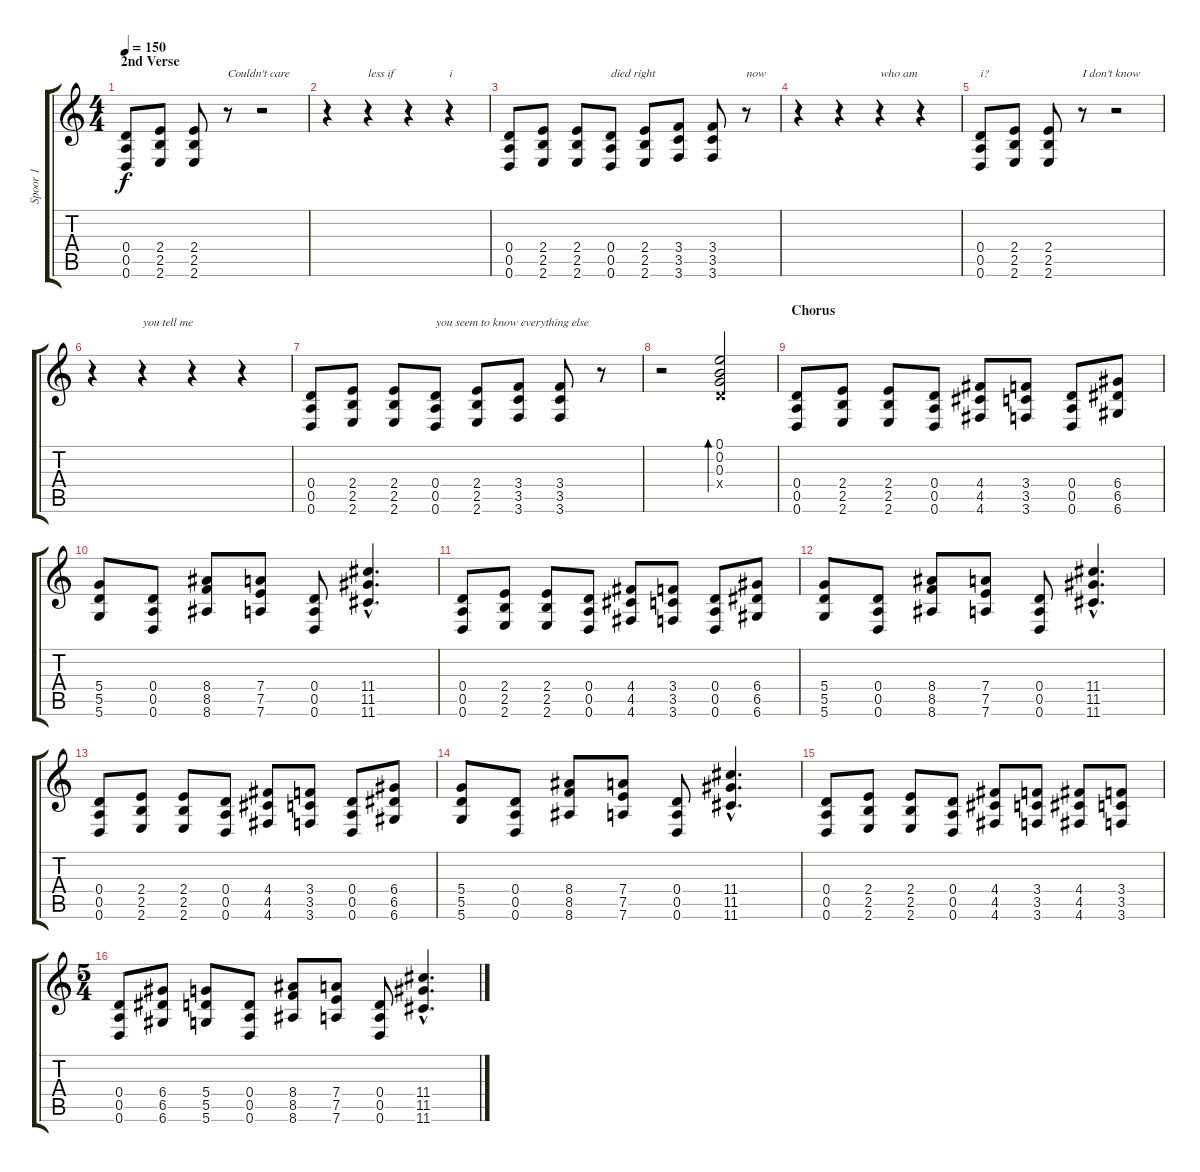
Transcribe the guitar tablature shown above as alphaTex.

\track ("Spoor 1" "Spoor 1") {instrument distortionguitar}
\staff {score tabs}
\tuning (E4 B3 G3 D3 A2 D2) {hide}
\ts (4 4)
\section ("" "2nd Verse")
\tempo 150
\clef g2
\ks c
(0.4 0.5 0.6).8{dy f} (2.4 2.5 2.6).8 (2.4 2.5 2.6).8 r.8{txt "Couldn't care"} r.2 |
r.4 r.4{txt "less if "} r.4 r.4{txt "i"} |
(0.4 0.5 0.6).8 (2.4 2.5 2.6).8 (2.4 2.5 2.6).8 (0.4 0.5 0.6).8{txt "died right "} (2.4 2.5 2.6).8 (3.4 3.5 3.6).8 (3.4 3.5 3.6).8 r.8{txt "now"} |
r.4 r.4 r.4{txt "who am"} r.4 |
(0.4 0.5 0.6).8{txt "i?"} (2.4 2.5 2.6).8 (2.4 2.5 2.6).8 r.8{txt "I don't know"} r.2 |
r.4 r.4{txt "you tell me"} r.4 r.4 |
(0.4 0.5 0.6).8 (2.4 2.5 2.6).8 (2.4 2.5 2.6).8 (0.4 0.5 0.6).8{txt "you seem to know everything else"} (2.4 2.5 2.6).8 (3.4 3.5 3.6).8 (3.4 3.5 3.6).8 r.8 |
r.2 (0.1 0.2 0.3 0.4{x}).2{bd 120 instrument distortionguitar} |
\section ("" "Chorus")
(0.4 0.5 0.6).8 (2.4 2.5 2.6).8 (2.4 2.5 2.6).8 (0.4 0.5 0.6).8 (4.4 4.5 4.6).8 (3.4 3.5 3.6).8 (0.4 0.5 0.6).8 (6.4 6.5 6.6).8 |
(5.4 5.5 5.6).8 (0.4 0.5 0.6).8 (8.4 8.5 8.6).8 (7.4 7.5 7.6).8 (0.4 0.5 0.6).8 (11.4{hac} 11.5{hac} 11.6{hac}).4{d} |
(0.4 0.5 0.6).8 (2.4 2.5 2.6).8 (2.4 2.5 2.6).8 (0.4 0.5 0.6).8 (4.4 4.5 4.6).8 (3.4 3.5 3.6).8 (0.4 0.5 0.6).8 (6.4 6.5 6.6).8 |
(5.4 5.5 5.6).8 (0.4 0.5 0.6).8 (8.4 8.5 8.6).8 (7.4 7.5 7.6).8 (0.4 0.5 0.6).8 (11.4{hac} 11.5{hac} 11.6{hac}).4{d} |
(0.4 0.5 0.6).8 (2.4 2.5 2.6).8 (2.4 2.5 2.6).8 (0.4 0.5 0.6).8 (4.4 4.5 4.6).8 (3.4 3.5 3.6).8 (0.4 0.5 0.6).8 (6.4 6.5 6.6).8 |
(5.4 5.5 5.6).8 (0.4 0.5 0.6).8 (8.4 8.5 8.6).8 (7.4 7.5 7.6).8 (0.4 0.5 0.6).8 (11.4{hac} 11.5{hac} 11.6{hac}).4{d} |
(0.4 0.5 0.6).8 (2.4 2.5 2.6).8 (2.4 2.5 2.6).8 (0.4 0.5 0.6).8 (4.4 4.5 4.6).8 (3.4 3.5 3.6).8 (4.4 4.5 4.6).8 (3.4 3.5 3.6).8 |
\ts (5 4)
(0.4 0.5 0.6).8 (6.4 6.5 6.6).8 (5.4 5.5 5.6).8 (0.4 0.5 0.6).8 (8.4 8.5 8.6).8 (7.4 7.5 7.6).8 (0.4 0.5 0.6).8 (11.4{hac} 11.5{hac} 11.6{hac}).4{d}
